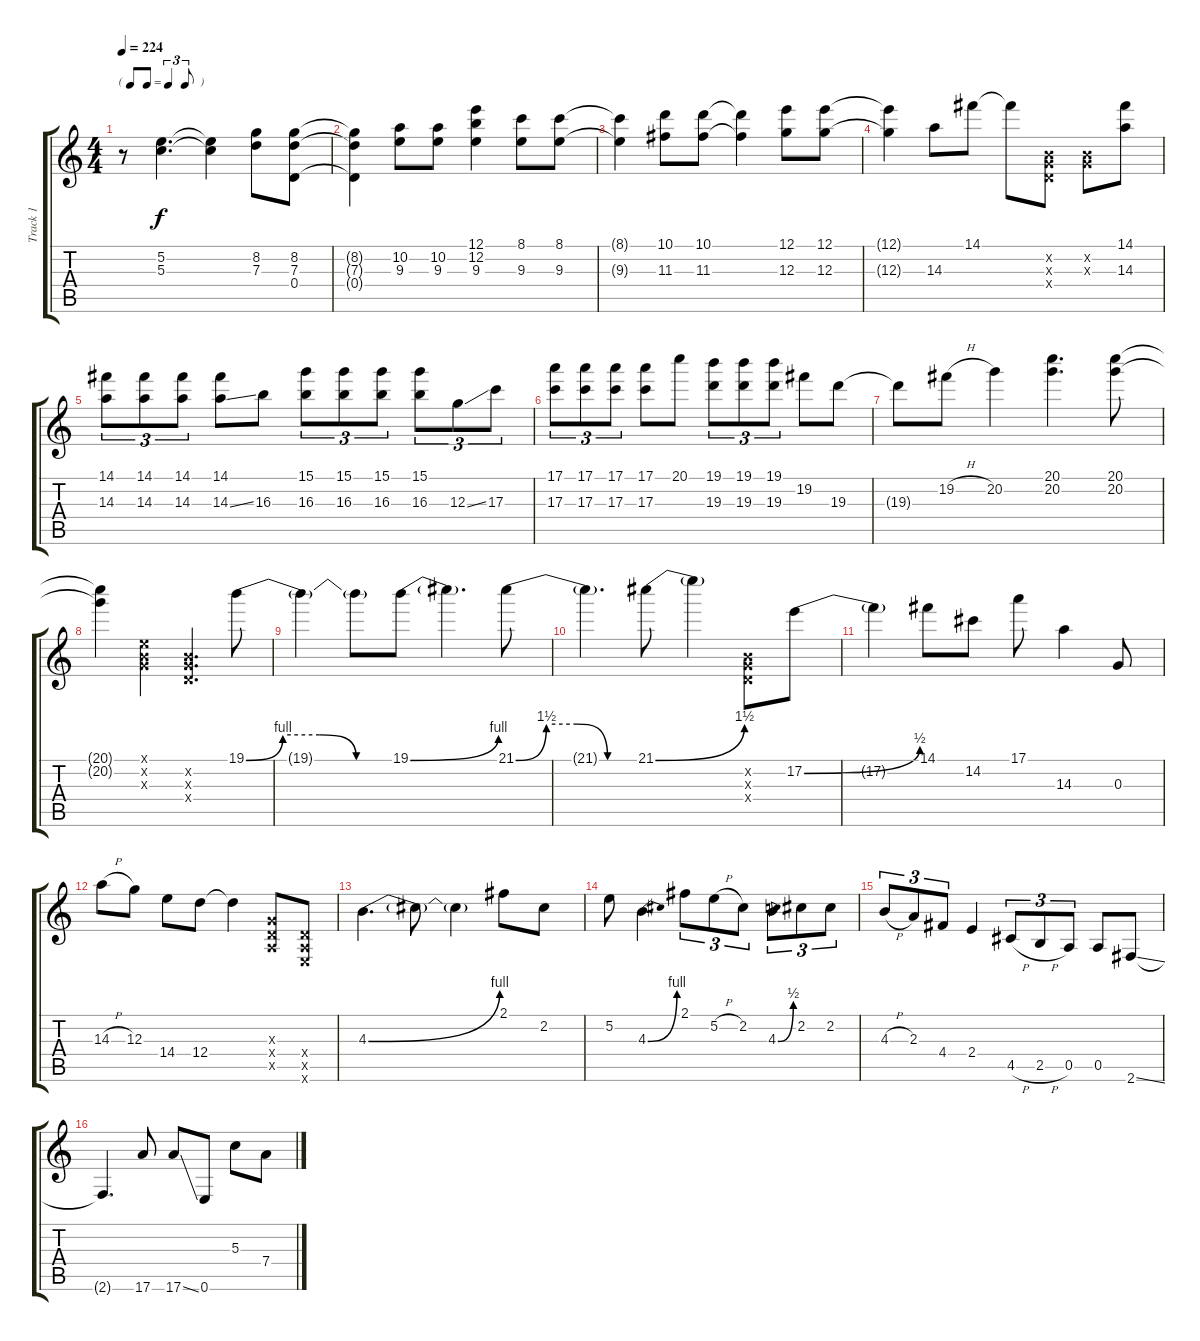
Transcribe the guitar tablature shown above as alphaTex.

\track ("Track 1" "Track 1") {instrument overdrivenguitar}
\staff {score tabs}
\tuning (E4 B3 G3 D3 A2 E2) {hide}
\ts (4 4)
\tf triplet8th
\tempo 224
\clef g2
\ks c
r.8{dy f} (5.2 5.3).4{d} (5.2{t} 5.3{t}).4 (8.2 7.3).8 (8.2 7.3 0.4).8 |
(8.2{t} 7.3{t} 0.4{t}).4 (10.2 9.3).8 (10.2 9.3).8 (12.1 12.2 9.3).4 (8.1 9.3).8 (8.1 9.3).8 |
(8.1{t} 9.3{t}).4 (10.1 11.3).8 (10.1 11.3).8 (10.1{t} 11.3{t}).4 (12.1 12.3).8 (12.1 12.3).8 |
(12.1{t} 12.3{t}).4 14.3.8 14.1.8 14.1{t}.8 (0.2{x} 0.3{x} 0.4{x}).8 (0.2{x} 0.3{x}).8 (14.1 14.3).8 |
(14.1 14.3).8{tu (3 2)} (14.1 14.3).8{tu (3 2)} (14.1 14.3).8{tu (3 2)} (14.1 14.3{ss}).8 16.3.8 (15.1 16.3).8{tu (3 2)} (15.1 16.3).8{tu (3 2)} (15.1 16.3).8{tu (3 2)} (15.1 16.3).8{tu (3 2)} 12.3{ss}.8{tu (3 2)} 17.3.8{tu (3 2)} |
(17.1 17.3).8{tu (3 2)} (17.1 17.3).8{tu (3 2)} (17.1 17.3).8{tu (3 2)} (17.1 17.3).8 20.1.8 (19.1 19.3).8{tu (3 2)} (19.1 19.3).8{tu (3 2)} (19.1 19.3).8{tu (3 2)} 19.2.8 19.3.8 |
19.3{t}.8 19.2{h}.8 20.2.4 (20.1 20.2).4{d} (20.1 20.2).8 |
(20.1{t} 20.2{t}).4 (0.1{x} 0.2{x} 0.3{x}).4 (0.2{x} 0.3{x} 0.4{x}).4{d} 19.1{be (custom 0 0 15 4 30 4 45 0 60 0)}.8 |
19.1{t}.4 19.1{t}.8 19.1{be (bend 0 0 60 4)}.8 19.1{t}.4{d} 21.1{be (custom 0 0 15 6 30 6 45 0 60 0)}.8 |
21.1{t}.4{d} 21.1{be (bend 0 0 60 6)}.8 21.1{t}.4 (0.2{x} 0.3{x} 0.4{x}).8 17.2{be (bend 0 0 60 2)}.8 |
17.2{t}.4 14.1.8 14.2.8 17.1.8 14.3.4 0.3.8 |
14.3{h}.8 12.3.8 14.4.8 12.4.8 12.4{t}.4 (0.3{x} 0.4{x} 0.5{x}).8 (0.4{x} 0.5{x} 0.6{x}).8 |
4.3{be (bend 0 0 60 4)}.4{d} 4.3{t}.8 4.3{t}.4 2.1.8 2.2.8 |
5.2.8 4.3{be (bend 0 0 60 4)}.4{d} 2.1.8{tu (3 2)} 5.2{h}.8{tu (3 2)} 2.2.8{tu (3 2)} 4.3{be (bend 0 0 60 2)}.8{tu (3 2)} 2.2.8{tu (3 2)} 2.2.8{tu (3 2)} |
4.3{h}.8{tu (3 2)} 2.3.8{tu (3 2)} 4.4.8{tu (3 2)} 2.4.4 4.5{h}.8{tu (3 2)} 2.5{h}.8{tu (3 2)} 0.5.8{tu (3 2)} 0.5.8 2.6{ss}.8 |
2.6{t}.4{d} 17.6.8 17.6{ss}.8 0.6.8 5.3.8 7.4.8
